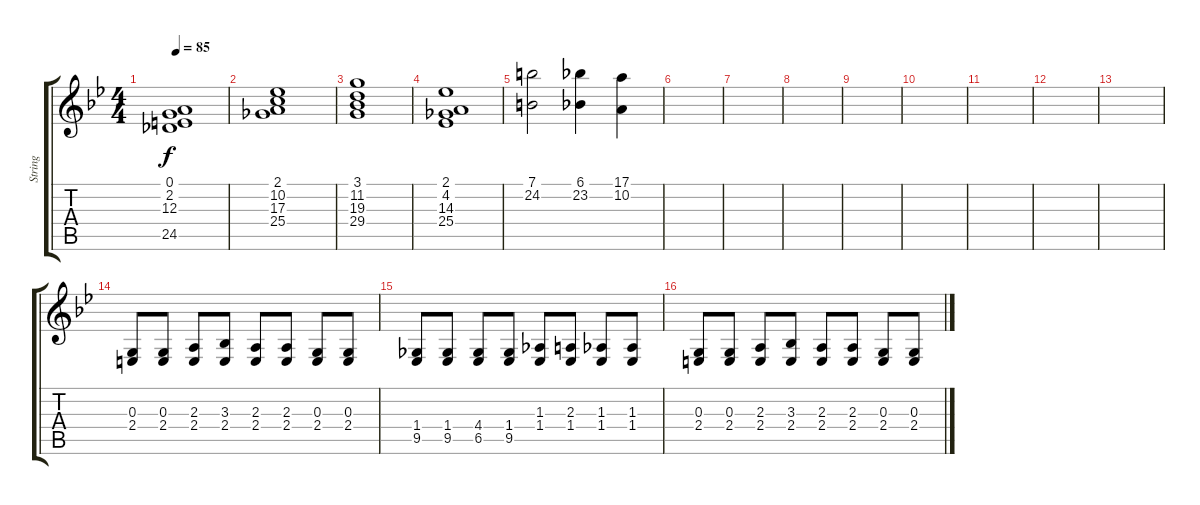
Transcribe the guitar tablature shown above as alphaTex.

\track ("String" "String") {instrument stringensemble2}
\staff {score tabs}
\tuning (E4 B3 G3 D3 A2 E2) {hide}
\ts (4 4)
\tempo 85
\clef g2
\ks gminor
(0.1 2.2 12.3 24.5).1{dy f} |
(2.1 10.2 17.3 25.4).1 |
(3.1 11.2 19.3 29.4).1 |
(2.1 4.2 14.3 25.4).1 |
(7.1 24.2).2 (6.1 23.2).4 (17.1 10.2).4 |
|
|
|
|
|
|
|
|
(0.3 2.4).8{volume 16 instrument stringensemble1} (0.3 2.4).8 (2.3 2.4).8 (3.3 2.4).8 (2.3 2.4).8 (2.3 2.4).8 (0.3 2.4).8 (0.3 2.4).8 |
(1.4 9.5).8 (1.4 9.5).8 (4.4 6.5).8 (1.4 9.5).8 (1.3 1.4).8 (2.3 1.4).8 (1.3 1.4).8 (1.3 1.4).8 |
(0.3 2.4).8{volume 16 instrument stringensemble1} (0.3 2.4).8 (2.3 2.4).8 (3.3 2.4).8 (2.3 2.4).8 (2.3 2.4).8 (0.3 2.4).8 (0.3 2.4).8
